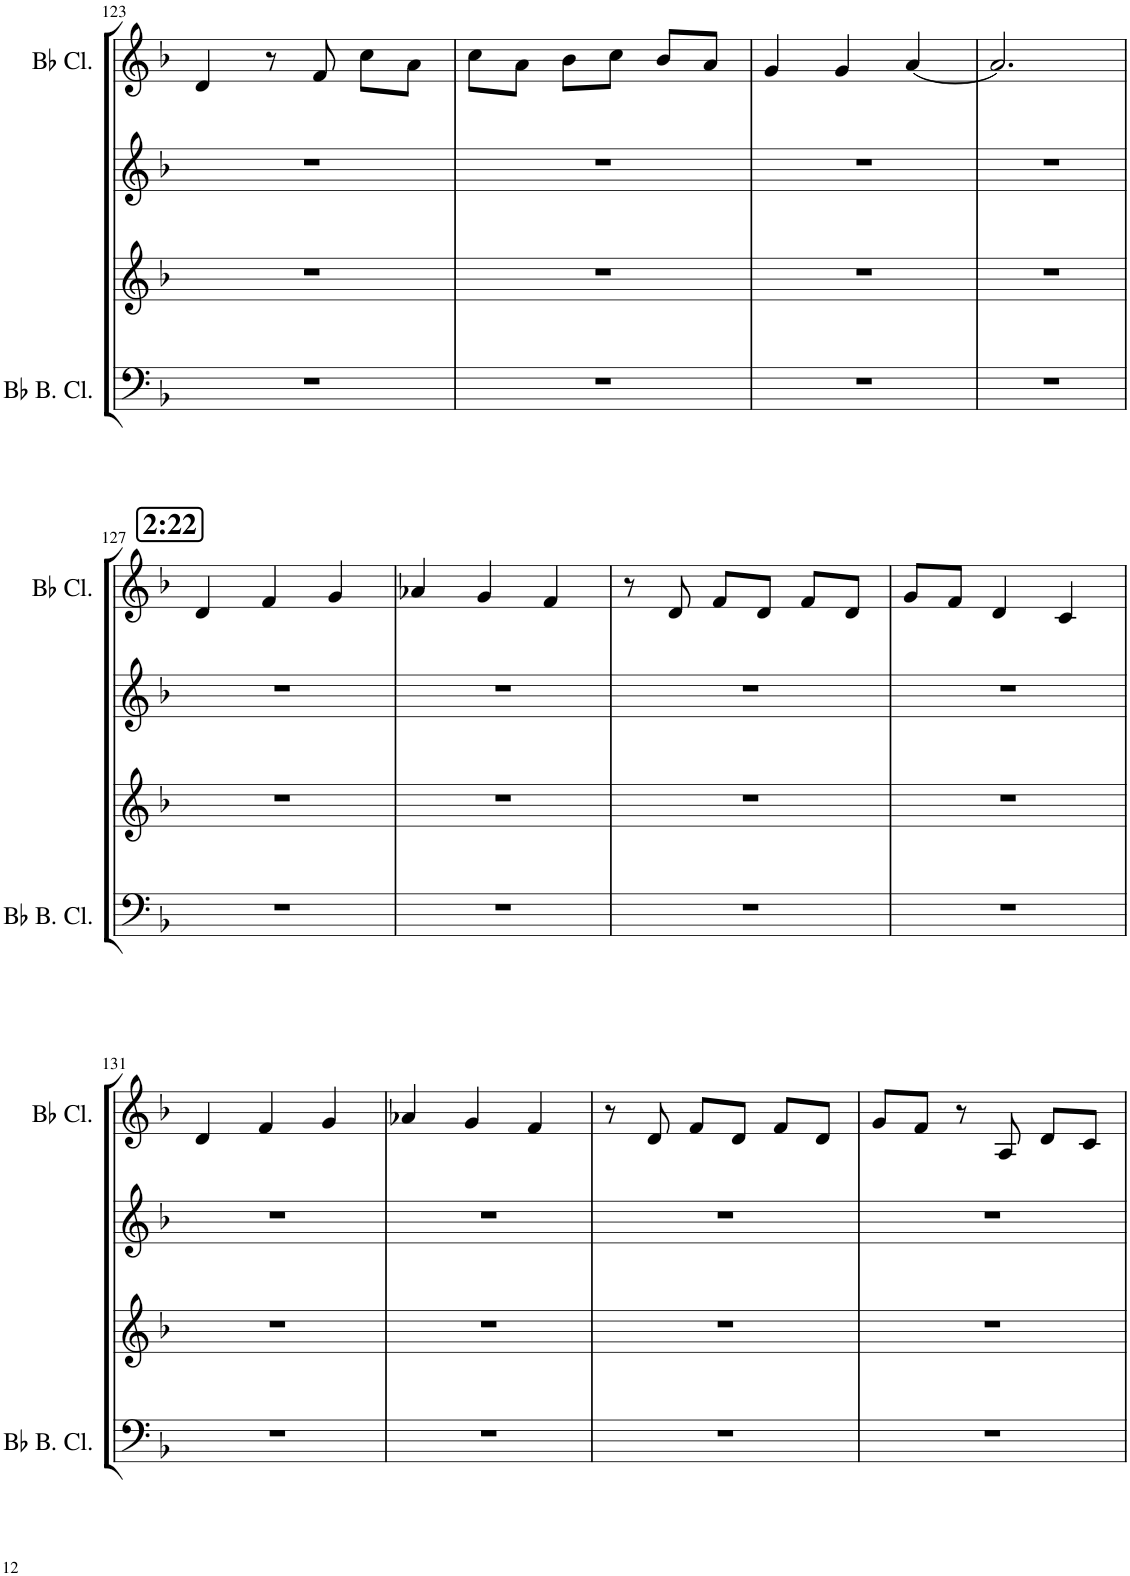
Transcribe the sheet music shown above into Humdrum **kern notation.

**kern	**kern	**kern	**kern
*part4	*part3	*part2	*part1
*staff4	*staff3	*staff2	*staff1
*I"Bb Bass Clarinet (Bass Clef)	*I"Bb Clarinet	*I"Oboe	*I"Bb Clarinet
*I'Bb B. Cl.	*I'Cl	*I'Ob	*I'Bb Cl.
!!LO:PB:g=z
*clefF4	*clefG2	*clefG2	*clefG2
*ITrd8c14	*ITrd1c2	*	*ITrd1c2
*k[b-]	*k[b-]	*k[b-]	*k[b-]
*M3/4	*M3/4	*M3/4	*M3/4
=123	=123	=123	=123
2.r	2.r	2.r	4d/
.	.	.	8r
.	.	.	8f/
.	.	.	8cc\L
.	.	.	8a\J
=124	=124	=124	=124
2.r	2.r	2.r	8cc\L
.	.	.	8a\J
.	.	.	8b-\L
.	.	.	8cc\J
.	.	.	8b-/L
.	.	.	8a/J
=125	=125	=125	=125
2.r	2.r	2.r	4g/
.	.	.	4g/
.	.	.	[4a/
=126	=126	=126	=126
2.r	2.r	2.r	2.a/]
!!LO:LB:g=z
!!LO:REH:place=s1:a:B:cj:fs=14:t=2&colon;22
=127	=127	=127	=127
2.r	2.r	2.r	4d/
.	.	.	4f/
.	.	.	4g/
=128	=128	=128	=128
2.r	2.r	2.r	4a-X/
.	.	.	4g/
.	.	.	4f/
=129	=129	=129	=129
2.r	2.r	2.r	8r
.	.	.	8d/
.	.	.	8f/L
.	.	.	8d/J
.	.	.	8f/L
.	.	.	8d/J
=130	=130	=130	=130
2.r	2.r	2.r	8g/L
.	.	.	8f/J
.	.	.	4d/
.	.	.	4c/
!!LO:LB:g=z
=131	=131	=131	=131
2.r	2.r	2.r	4d/
.	.	.	4f/
.	.	.	4g/
=132	=132	=132	=132
2.r	2.r	2.r	4a-X/
.	.	.	4g/
.	.	.	4f/
=133	=133	=133	=133
2.r	2.r	2.r	8r
.	.	.	8d/
.	.	.	8f/L
.	.	.	8d/J
.	.	.	8f/L
.	.	.	8d/J
=134	=134	=134	=134
2.r	2.r	2.r	8g/L
.	.	.	8f/J
.	.	.	8r
.	.	.	8A/
.	.	.	8d/L
.	.	.	8c/J
=	=	=	=
*-	*-	*-	*-
